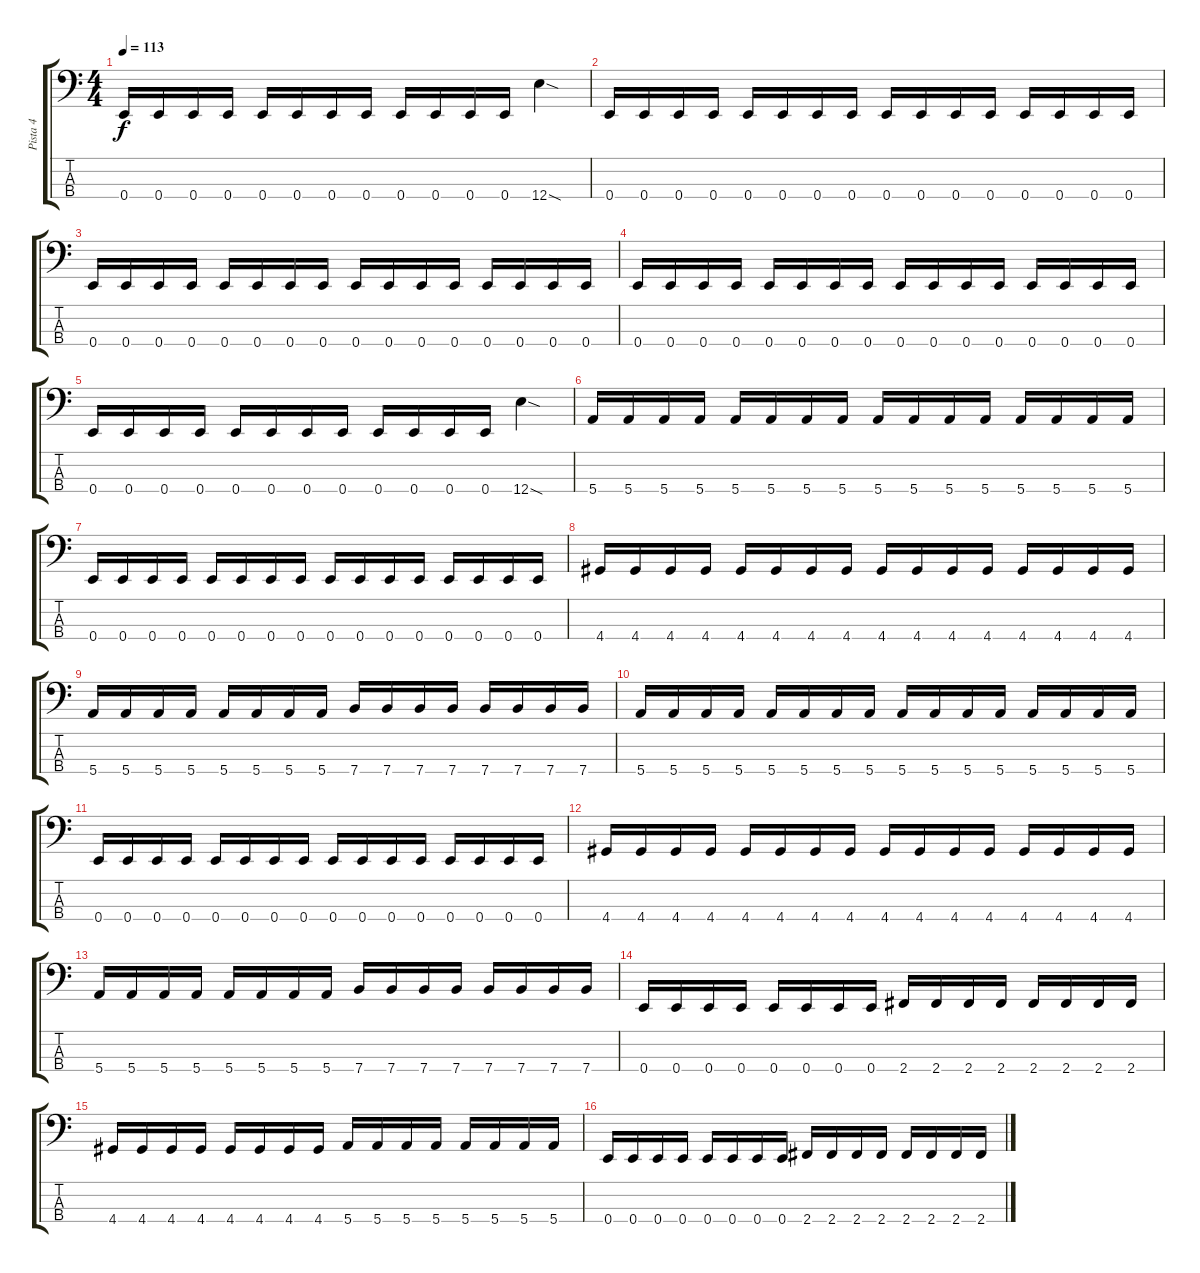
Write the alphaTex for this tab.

\track ("Pista 4" "Pista 4") {instrument electricbassfinger}
\staff {score tabs}
\tuning (G2 D2 A1 E1) {hide}
\ts (4 4)
\tempo 113
\clef f4
\ks c
0.4.16{dy f} 0.4.16 0.4.16 0.4.16 0.4.16 0.4.16 0.4.16 0.4.16 0.4.16 0.4.16 0.4.16 0.4.16 12.4{sod}.4 |
0.4.16 0.4.16 0.4.16 0.4.16 0.4.16 0.4.16 0.4.16 0.4.16 0.4.16 0.4.16 0.4.16 0.4.16 0.4.16 0.4.16 0.4.16 0.4.16 |
0.4.16 0.4.16 0.4.16 0.4.16 0.4.16 0.4.16 0.4.16 0.4.16 0.4.16 0.4.16 0.4.16 0.4.16 0.4.16 0.4.16 0.4.16 0.4.16 |
0.4.16 0.4.16 0.4.16 0.4.16 0.4.16 0.4.16 0.4.16 0.4.16 0.4.16 0.4.16 0.4.16 0.4.16 0.4.16 0.4.16 0.4.16 0.4.16 |
0.4.16 0.4.16 0.4.16 0.4.16 0.4.16 0.4.16 0.4.16 0.4.16 0.4.16 0.4.16 0.4.16 0.4.16 12.4{sod}.4 |
5.4.16 5.4.16 5.4.16 5.4.16 5.4.16 5.4.16 5.4.16 5.4.16 5.4.16 5.4.16 5.4.16 5.4.16 5.4.16 5.4.16 5.4.16 5.4.16 |
0.4.16 0.4.16 0.4.16 0.4.16 0.4.16 0.4.16 0.4.16 0.4.16 0.4.16 0.4.16 0.4.16 0.4.16 0.4.16 0.4.16 0.4.16 0.4.16 |
4.4.16 4.4.16 4.4.16 4.4.16 4.4.16 4.4.16 4.4.16 4.4.16 4.4.16 4.4.16 4.4.16 4.4.16 4.4.16 4.4.16 4.4.16 4.4.16 |
5.4.16 5.4.16 5.4.16 5.4.16 5.4.16 5.4.16 5.4.16 5.4.16 7.4.16 7.4.16 7.4.16 7.4.16 7.4.16 7.4.16 7.4.16 7.4.16 |
5.4.16 5.4.16 5.4.16 5.4.16 5.4.16 5.4.16 5.4.16 5.4.16 5.4.16 5.4.16 5.4.16 5.4.16 5.4.16 5.4.16 5.4.16 5.4.16 |
0.4.16 0.4.16 0.4.16 0.4.16 0.4.16 0.4.16 0.4.16 0.4.16 0.4.16 0.4.16 0.4.16 0.4.16 0.4.16 0.4.16 0.4.16 0.4.16 |
4.4.16 4.4.16 4.4.16 4.4.16 4.4.16 4.4.16 4.4.16 4.4.16 4.4.16 4.4.16 4.4.16 4.4.16 4.4.16 4.4.16 4.4.16 4.4.16 |
5.4.16 5.4.16 5.4.16 5.4.16 5.4.16 5.4.16 5.4.16 5.4.16 7.4.16 7.4.16 7.4.16 7.4.16 7.4.16 7.4.16 7.4.16 7.4.16 |
0.4.16 0.4.16 0.4.16 0.4.16 0.4.16 0.4.16 0.4.16 0.4.16 2.4.16 2.4.16 2.4.16 2.4.16 2.4.16 2.4.16 2.4.16 2.4.16 |
4.4.16 4.4.16 4.4.16 4.4.16 4.4.16 4.4.16 4.4.16 4.4.16 5.4.16 5.4.16 5.4.16 5.4.16 5.4.16 5.4.16 5.4.16 5.4.16 |
0.4.16 0.4.16 0.4.16 0.4.16 0.4.16 0.4.16 0.4.16 0.4.16 2.4.16 2.4.16 2.4.16 2.4.16 2.4.16 2.4.16 2.4.16 2.4.16
